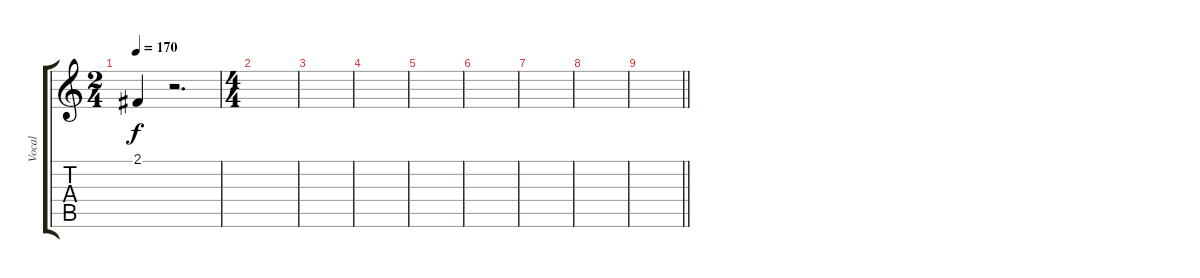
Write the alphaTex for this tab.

\track ("Vocal" "Vocal") {instrument lead6voice}
\staff {score tabs}
\tuning (E4 B3 G3 D3 A2 E2) {hide}
\ts (2 4)
\tempo 170
\clef g2
\ks c
2.1{t}.4{dy f} r.2{d} |
\ts (4 4)
|
|
|
|
|
|
|
\barLineRight lightlight
